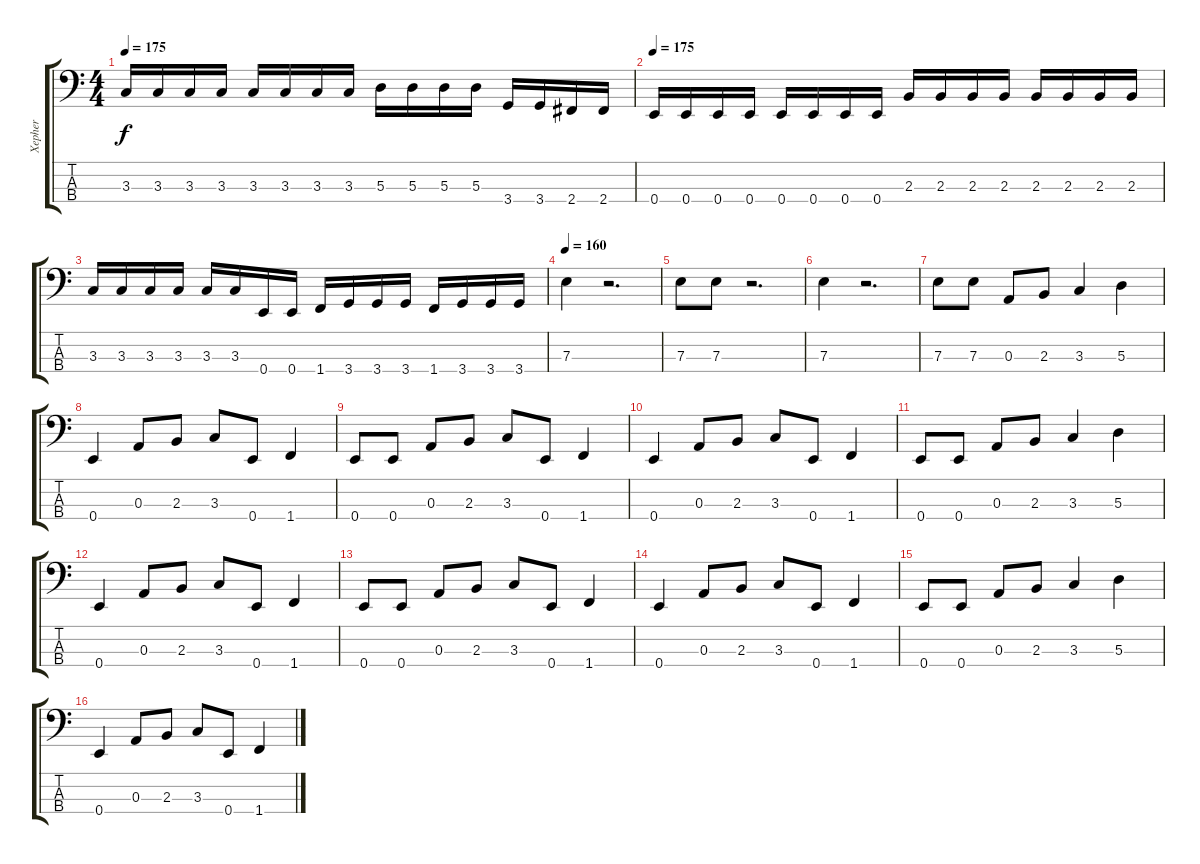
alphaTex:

\track ("Xepher" "Xepher") {instrument electricbassfinger}
\staff {score tabs}
\tuning (G2 D2 A1 E1) {hide}
\ts (4 4)
\tempo 175
\clef f4
\ks c
3.3.16{dy f} 3.3.16 3.3.16 3.3.16 3.3.16 3.3.16 3.3.16 3.3.16 5.3.16 5.3.16 5.3.16 5.3.16 3.4.16 3.4.16 2.4.16 2.4.16 |
\tempo 175
0.4.16 0.4.16 0.4.16 0.4.16 0.4.16 0.4.16 0.4.16 0.4.16 2.3.16 2.3.16 2.3.16 2.3.16 2.3.16 2.3.16 2.3.16 2.3.16 |
3.3.16 3.3.16 3.3.16 3.3.16 3.3.16 3.3.16 0.4.16 0.4.16 1.4.16 3.4.16 3.4.16 3.4.16 1.4.16 3.4.16 3.4.16 3.4.16 |
\tempo 160
7.3.4 r.2{d} |
7.3.8 7.3.8 r.2{d} |
7.3.4 r.2{d} |
7.3.8 7.3.8 0.3.8 2.3.8 3.3.4 5.3.4 |
0.4.4 0.3.8 2.3.8 3.3.8 0.4.8 1.4.4 |
0.4.8 0.4.8 0.3.8 2.3.8 3.3.8 0.4.8 1.4.4 |
0.4.4 0.3.8 2.3.8 3.3.8 0.4.8 1.4.4 |
0.4.8 0.4.8 0.3.8 2.3.8 3.3.4 5.3.4 |
0.4.4 0.3.8 2.3.8 3.3.8 0.4.8 1.4.4 |
0.4.8 0.4.8 0.3.8 2.3.8 3.3.8 0.4.8 1.4.4 |
0.4.4 0.3.8 2.3.8 3.3.8 0.4.8 1.4.4 |
0.4.8 0.4.8 0.3.8 2.3.8 3.3.4 5.3.4 |
0.4.4 0.3.8 2.3.8 3.3.8 0.4.8 1.4.4
